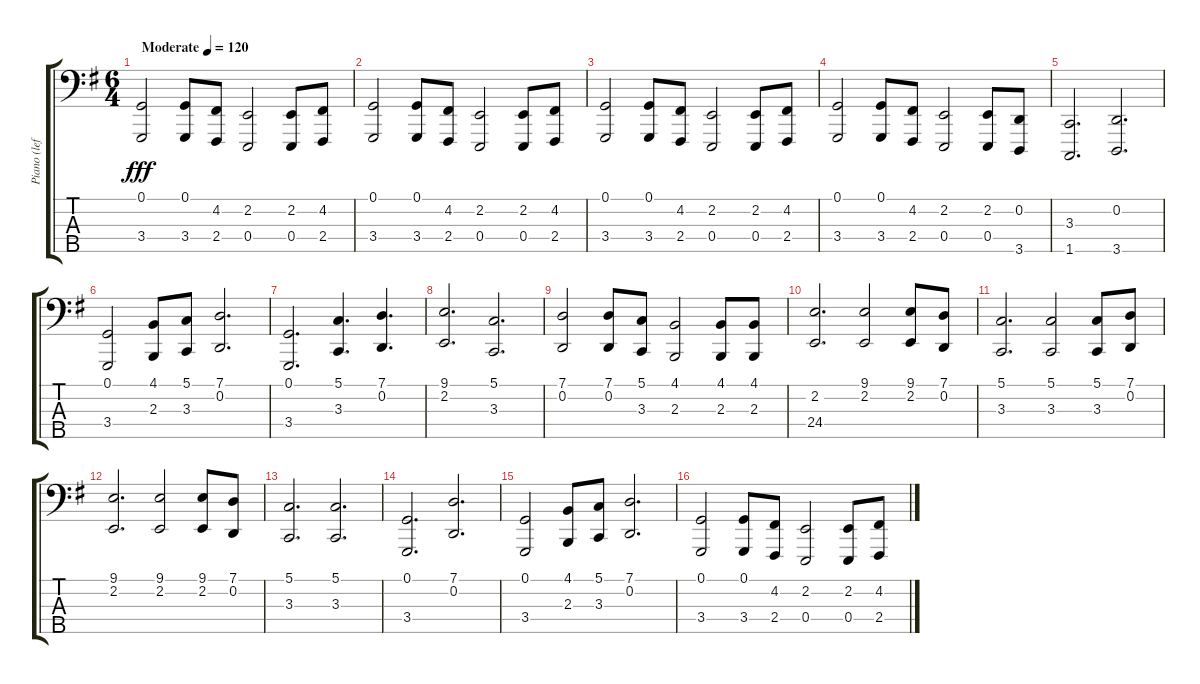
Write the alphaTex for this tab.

\track ("Piano (left hand)" "Piano (lef") {instrument brightacousticpiano}
\staff {score tabs}
\tuning (G2 D2 A1 E1 B0) {hide}
\ts (6 4)
\tempo (120 "Moderate")
\clef f4
\ks g
(0.1 3.4).2{dy fff instrument brightacousticpiano} (0.1 3.4).8 (4.2 2.4).8 (2.2 0.4).2 (2.2 0.4).8 (4.2 2.4).8 |
(0.1 3.4).2 (0.1 3.4).8 (4.2 2.4).8 (2.2 0.4).2 (2.2 0.4).8 (4.2 2.4).8 |
(0.1 3.4).2 (0.1 3.4).8 (4.2 2.4).8 (2.2 0.4).2 (2.2 0.4).8 (4.2 2.4).8 |
(0.1 3.4).2 (0.1 3.4).8 (4.2 2.4).8 (2.2 0.4).2 (2.2 0.4).8 (0.2 3.5).8 |
(3.3 1.5).2{d} (0.2 3.5).2{d} |
(0.1 3.4).2 (4.1 2.3).8 (5.1 3.3).8 (7.1 0.2).2{d} |
(0.1 3.4).2{d} (5.1 3.3).4{d} (7.1 0.2).4{d} |
(9.1 2.2).2{d} (5.1 3.3).2{d} |
(7.1 0.2).2 (7.1 0.2).8 (5.1 3.3).8 (4.1 2.3).2 (4.1 2.3).8 (4.1 2.3).8 |
(2.2 24.4).2{d} (9.1 2.2).2 (9.1 2.2).8 (7.1 0.2).8 |
(5.1 3.3).2{d} (5.1 3.3).2 (5.1 3.3).8 (7.1 0.2).8 |
(9.1 2.2).2{d} (9.1 2.2).2 (9.1 2.2).8 (7.1 0.2).8 |
(5.1 3.3).2{d} (5.1 3.3).2{d} |
(0.1 3.4).2{d} (7.1 0.2).2{d} |
(0.1 3.4).2 (4.1 2.3).8 (5.1 3.3).8 (7.1 0.2).2{d} |
(0.1 3.4).2 (0.1 3.4).8 (4.2 2.4).8 (2.2 0.4).2 (2.2 0.4).8 (4.2 2.4).8
